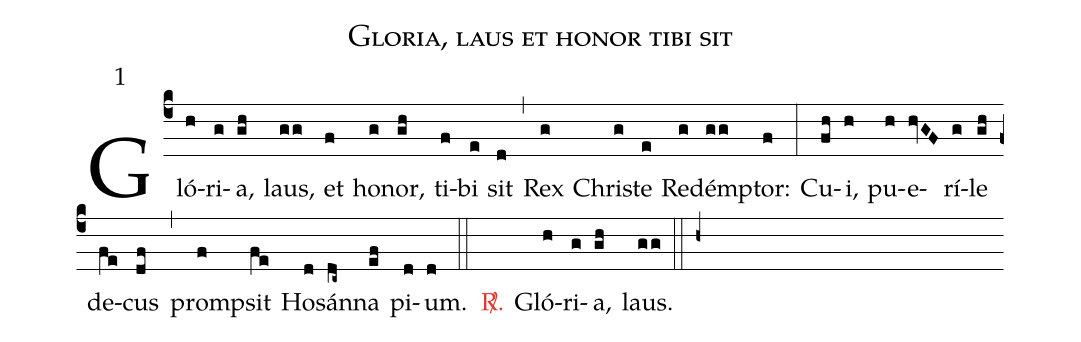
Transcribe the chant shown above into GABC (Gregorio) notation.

name: Gloria, laus et honor tibi sit;
mode: 1;
%%
(c4)

Gló(h)ri(g)a,(gh) laus,(gg) et(f) ho(g)nor,(gh) ti(f)bi(e) sit(d) (,) Rex(g) Chri(g)ste(e) Re(g)démp(gg)tor:(f) (:) Cu(fh)i,(h) pu(h)e(hvGF)rí(g)le(gh) de(fe)cus(df) (,) promp(f)sit(fe) Ho(d)sán(dc~)na(ef) pi(d)um.(d)

(::)

<c><sp>R/</sp>.</c>() Gló(h)ri(g)a,(gh) laus.(gg)

(::)

(h+)
